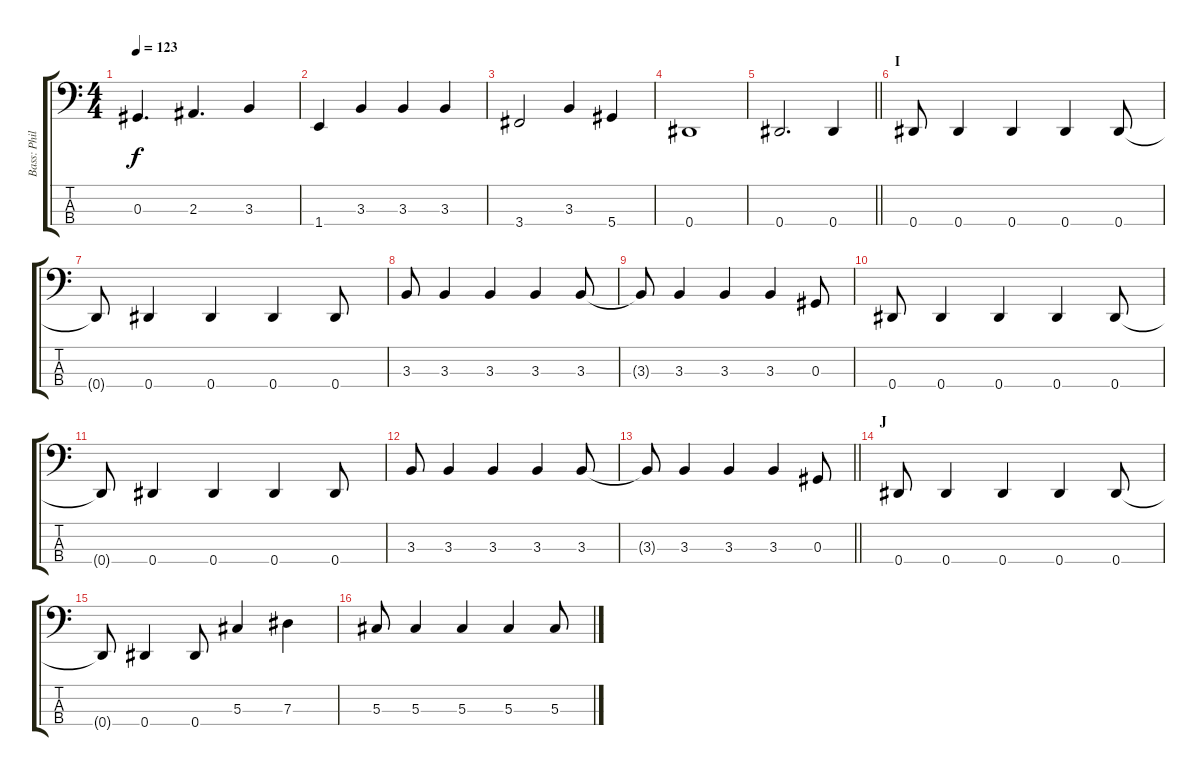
\track ("Bass: Phillip" "Bass: Phil") {instrument electricbassfinger}
\staff {score tabs}
\tuning (Gb2 Db2 Ab1 Eb1) {hide}
\ts (4 4)
\tempo 123
\clef f4
\ks c
0.3.4{d dy f} 2.3.4{d} 3.3.4 |
1.4.4 3.3.4 3.3.4 3.3.4 |
3.4.2 3.3.4 5.4.4 |
0.4.1 |
\barLineRight lightlight
0.4.2{d} 0.4.4 |
\section ("" "I")
0.4.8 0.4.4 0.4.4 0.4.4 0.4.8 |
0.4{t}.8 0.4.4 0.4.4 0.4.4 0.4.8 |
3.3.8 3.3.4 3.3.4 3.3.4 3.3.8 |
3.3{t}.8 3.3.4 3.3.4 3.3.4 0.3.8 |
0.4.8 0.4.4 0.4.4 0.4.4 0.4.8 |
0.4{t}.8 0.4.4 0.4.4 0.4.4 0.4.8 |
3.3.8 3.3.4 3.3.4 3.3.4 3.3.8 |
\barLineRight lightlight
3.3{t}.8 3.3.4 3.3.4 3.3.4 0.3.8 |
\section ("" "J")
0.4.8 0.4.4 0.4.4 0.4.4 0.4.8 |
0.4{t}.8 0.4.4 0.4.8 5.3.4 7.3.4 |
5.3.8 5.3.4 5.3.4 5.3.4 5.3.8
